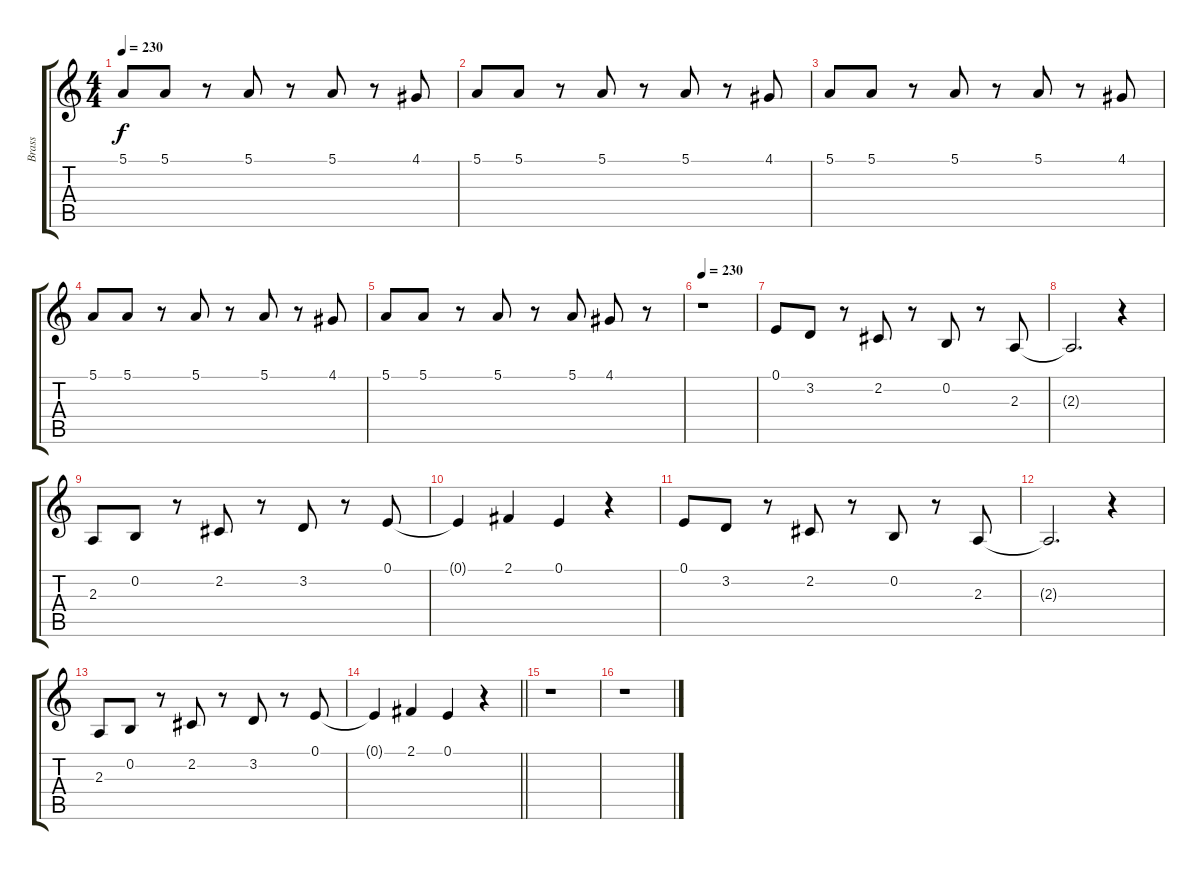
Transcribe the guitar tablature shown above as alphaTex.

\track ("Brass" "Brass") {instrument brasssection}
\staff {score tabs}
\tuning (E4 B3 G3 D3 A2 E2) {hide}
\ts (4 4)
\tempo 230
\clef g2
\ks c
5.1.8{dy f} 5.1.8 r.8 5.1.8 r.8 5.1.8 r.8 4.1.8 |
5.1.8 5.1.8 r.8 5.1.8 r.8 5.1.8 r.8 4.1.8 |
5.1.8 5.1.8 r.8 5.1.8 r.8 5.1.8 r.8 4.1.8 |
5.1.8 5.1.8 r.8 5.1.8 r.8 5.1.8 r.8 4.1.8 |
5.1.8 5.1.8 r.8 5.1.8 r.8 5.1.8 4.1.8 r.8 |
\tempo 230
r.1 |
0.1.8 3.2.8 r.8 2.2.8 r.8 0.2.8 r.8 2.3.8 |
2.3{t}.2{d} r.4 |
2.3.8 0.2.8 r.8 2.2.8 r.8 3.2.8 r.8 0.1.8 |
0.1{t}.4 2.1.4 0.1.4 r.4 |
0.1.8 3.2.8 r.8 2.2.8 r.8 0.2.8 r.8 2.3.8 |
2.3{t}.2{d} r.4 |
2.3.8 0.2.8 r.8 2.2.8 r.8 3.2.8 r.8 0.1.8 |
\barLineRight lightlight
0.1{t}.4 2.1.4 0.1.4 r.4 |
r.1 |
r.1
